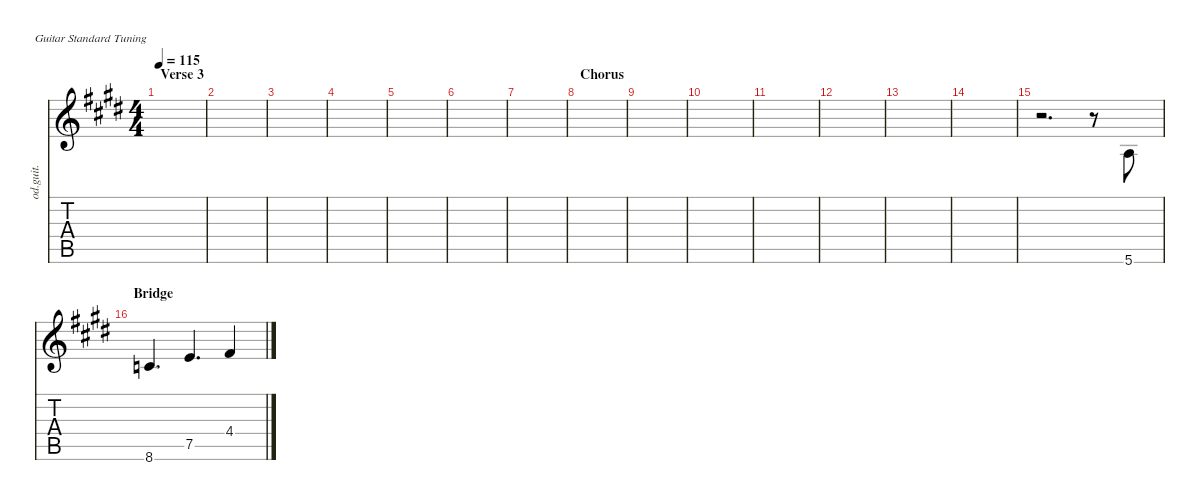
\defaultSystemsLayout 4
\hideDynamics
\bracketExtendMode nobrackets
\track ("Overdriven Guitar" "od.guit.") {instrument overdrivenguitar}
\staff {score tabs}
\tuning (E4 B3 G3 D3 A2 E2)
\ts (4 4)
\section ("" "Verse 3")
\tempo 115
\clef g2
\ks e
|
|
|
|
|
|
|
\section ("" "Chorus")
|
|
|
|
|
|
|
r.2{d beam Down} r.8{beam Down} 5.6{acc forcenatural}.8{beam Up} |
\section ("" "Bridge")
8.6{acc forcenatural}.4{d beam Up} 7.5{acc forcenatural}.4{d beam Up} 4.4{acc #}.4{beam Up}
